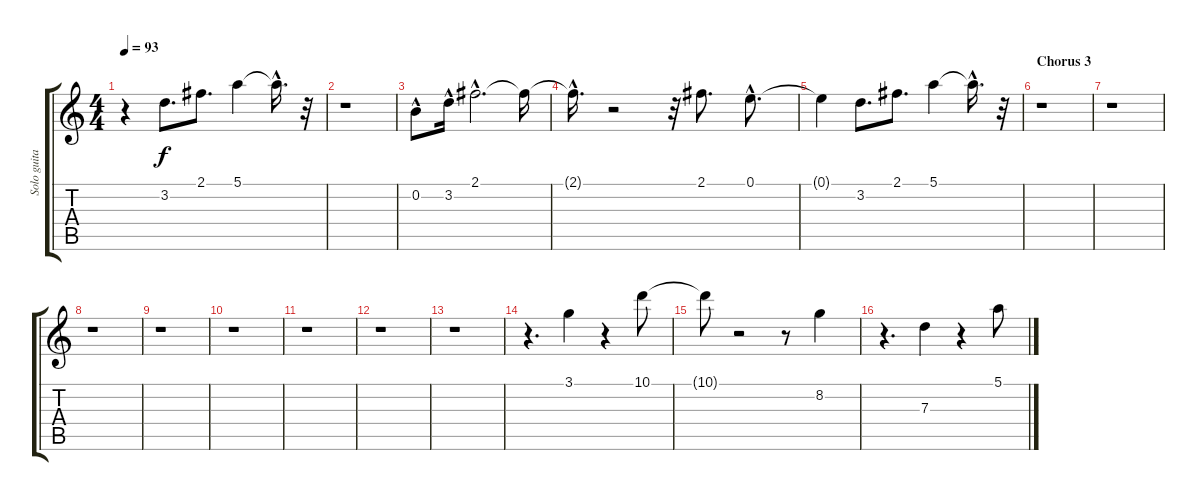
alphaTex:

\track ("Solo guitar" "Solo guita") {instrument acousticguitarsteel}
\staff {score tabs}
\tuning (E4 B3 G3 D3 A2 E2) {hide}
\ts (4 4)
\tempo 93
\clef g2
\ks c
r.4{dy f} 3.2.8{d} 2.1.8{d} 5.1.4 5.1{hac t}.16{d} r.32 |
r.1 |
0.2{hac}.8 3.2{hac}.16 2.1{hac}.2{d} 2.1{t}.16 |
2.1{hac t}.16{d} r.2 r.32 2.1.8{d} 0.1{hac}.8{d} |
0.1{t}.4 3.2.8{d} 2.1.8{d} 5.1.4 5.1{hac t}.16{d} r.32 |
\section ("" "Chorus 3")
r.1 |
r.1 |
r.1 |
r.1 |
r.1 |
r.1 |
r.1 |
r.1 |
r.4{d} 3.1.4 r.4 10.1.8 |
10.1{t}.8 r.2 r.8 8.2.4 |
r.4{d} 7.3.4 r.4 5.1.8
